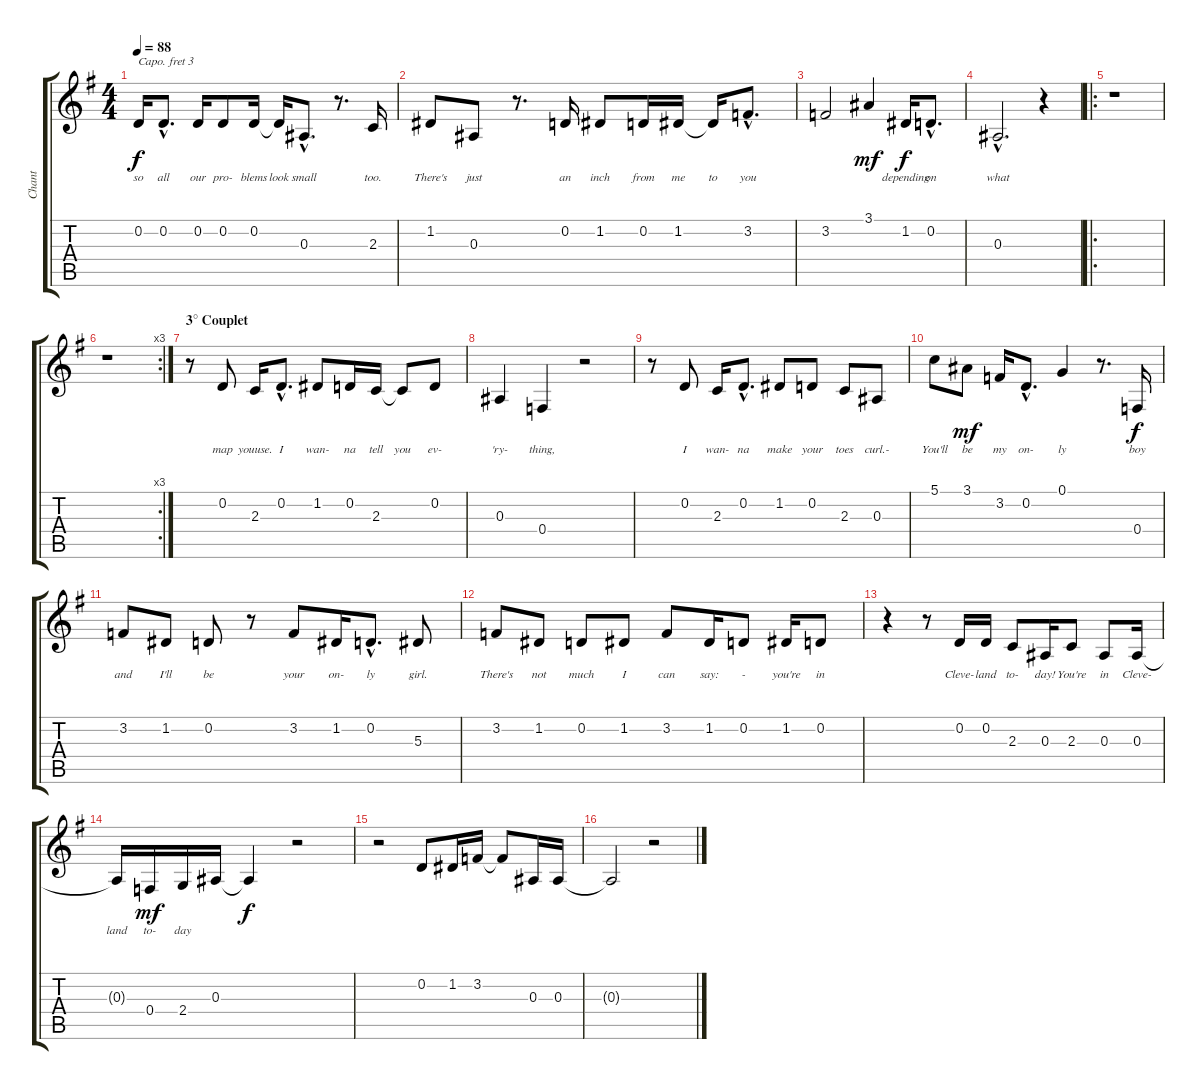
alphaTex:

\track ("Chant" "Chant") {instrument drawbarorgan}
\staff {score tabs}
\capo 3
\tuning (E4 B3 G3 D3 A2 E2) {hide}
\ts (4 4)
\tempo 88
\clef g2
\ks g
0.2.16{lyrics (0 "so") lyrics (1 "") lyrics (2 "") lyrics (3 "") lyrics (4 "") dy f} 0.2{hac}.8{d lyrics (0 "all") lyrics (1 "") lyrics (2 "") lyrics (3 "") lyrics (4 "")} 0.2.16{lyrics (0 "our") lyrics (1 "") lyrics (2 "") lyrics (3 "") lyrics (4 "")} 0.2.8{lyrics (0 "pro-") lyrics (1 "") lyrics (2 "") lyrics (3 "") lyrics (4 "")} 0.2.16{lyrics (0 "blems") lyrics (1 "") lyrics (2 "") lyrics (3 "") lyrics (4 "")} 0.2{t}.16{lyrics (0 "look") lyrics (1 "") lyrics (2 "") lyrics (3 "") lyrics (4 "")} 0.3{hac}.8{d lyrics (0 "small") lyrics (1 "") lyrics (2 "") lyrics (3 "") lyrics (4 "")} r.8{d} 2.3.16{lyrics (0 "too.") lyrics (1 "") lyrics (2 "") lyrics (3 "") lyrics (4 "")} |
1.2.8{lyrics (0 "There's") lyrics (1 "") lyrics (2 "") lyrics (3 "") lyrics (4 "")} 0.3.8{lyrics (0 "just") lyrics (1 "") lyrics (2 "") lyrics (3 "") lyrics (4 "")} r.8{d} 0.2.16{lyrics (0 "an") lyrics (1 "") lyrics (2 "") lyrics (3 "") lyrics (4 "")} 1.2.8{lyrics (0 "inch") lyrics (1 "") lyrics (2 "") lyrics (3 "") lyrics (4 "")} 0.2.16{lyrics (0 "from") lyrics (1 "") lyrics (2 "") lyrics (3 "") lyrics (4 "")} 1.2.16{lyrics (0 "me") lyrics (1 "") lyrics (2 "") lyrics (3 "") lyrics (4 "")} 1.2{t}.16{lyrics (0 "to") lyrics (1 "") lyrics (2 "") lyrics (3 "") lyrics (4 "")} 3.2{hac}.8{d lyrics (0 "you") lyrics (1 "") lyrics (2 "") lyrics (3 "") lyrics (4 "")} |
3.2.2{lyrics (0 "") lyrics (1 "") lyrics (2 "") lyrics (3 "") lyrics (4 "")} 3.1.4{lyrics (0 "") lyrics (1 "") lyrics (2 "") lyrics (3 "") lyrics (4 "") dy mf} 1.2.16{lyrics (0 "depending") lyrics (1 "") lyrics (2 "") lyrics (3 "") lyrics (4 "") dy f} 0.2{hac}.8{d lyrics (0 "on") lyrics (1 "") lyrics (2 "") lyrics (3 "") lyrics (4 "")} |
0.3{hac}.2{d lyrics (0 "what") lyrics (1 "") lyrics (2 "") lyrics (3 "") lyrics (4 "")} r.4 |
\ro
r.1 |
\rc 3
r.1 |
\section ("" "3° Couplet")
r.8 0.2.8{lyrics (0 "map") lyrics (1 "") lyrics (2 "") lyrics (3 "") lyrics (4 "")} 2.3.16{lyrics (0 "youuse.") lyrics (1 "") lyrics (2 "") lyrics (3 "") lyrics (4 "")} 0.2{hac}.8{d lyrics (0 "I") lyrics (1 "") lyrics (2 "") lyrics (3 "") lyrics (4 "")} 1.2.8{lyrics (0 "wan-") lyrics (1 "") lyrics (2 "") lyrics (3 "") lyrics (4 "")} 0.2.16{lyrics (0 "na") lyrics (1 "") lyrics (2 "") lyrics (3 "") lyrics (4 "")} 2.3.16{lyrics (0 "tell") lyrics (1 "") lyrics (2 "") lyrics (3 "") lyrics (4 "")} 2.3{t}.8{lyrics (0 "you") lyrics (1 "") lyrics (2 "") lyrics (3 "") lyrics (4 "")} 0.2.8{lyrics (0 "ev-") lyrics (1 "") lyrics (2 "") lyrics (3 "") lyrics (4 "")} |
0.3.4{lyrics (0 "'ry-") lyrics (1 "") lyrics (2 "") lyrics (3 "") lyrics (4 "")} 0.4.4{lyrics (0 "thing,") lyrics (1 "") lyrics (2 "") lyrics (3 "") lyrics (4 "")} r.2 |
r.8 0.2.8{lyrics (0 "I") lyrics (1 "") lyrics (2 "") lyrics (3 "") lyrics (4 "")} 2.3.16{lyrics (0 "wan-") lyrics (1 "") lyrics (2 "") lyrics (3 "") lyrics (4 "")} 0.2{hac}.8{d lyrics (0 "na") lyrics (1 "") lyrics (2 "") lyrics (3 "") lyrics (4 "")} 1.2.8{lyrics (0 "make") lyrics (1 "") lyrics (2 "") lyrics (3 "") lyrics (4 "")} 0.2.8{lyrics (0 "your") lyrics (1 "") lyrics (2 "") lyrics (3 "") lyrics (4 "")} 2.3.8{lyrics (0 "toes") lyrics (1 "") lyrics (2 "") lyrics (3 "") lyrics (4 "")} 0.3.8{lyrics (0 "curl.-") lyrics (1 "") lyrics (2 "") lyrics (3 "") lyrics (4 "")} |
5.1.8{lyrics (0 "You'll") lyrics (1 "") lyrics (2 "") lyrics (3 "") lyrics (4 "")} 3.1.8{lyrics (0 "be") lyrics (1 "") lyrics (2 "") lyrics (3 "") lyrics (4 "") dy mf} 3.2.16{lyrics (0 "my") lyrics (1 "") lyrics (2 "") lyrics (3 "") lyrics (4 "")} 0.2{hac}.8{d lyrics (0 "on-") lyrics (1 "") lyrics (2 "") lyrics (3 "") lyrics (4 "")} 0.1.4{lyrics (0 "ly") lyrics (1 "") lyrics (2 "") lyrics (3 "") lyrics (4 "")} r.8{d} 0.4.16{lyrics (0 "boy") lyrics (1 "") lyrics (2 "") lyrics (3 "") lyrics (4 "") dy f} |
3.2.8{lyrics (0 "and") lyrics (1 "") lyrics (2 "") lyrics (3 "") lyrics (4 "")} 1.2.8{lyrics (0 "I'll") lyrics (1 "") lyrics (2 "") lyrics (3 "") lyrics (4 "")} 0.2.8{lyrics (0 "be") lyrics (1 "") lyrics (2 "") lyrics (3 "") lyrics (4 "")} r.8 3.2.8{lyrics (0 "your") lyrics (1 "") lyrics (2 "") lyrics (3 "") lyrics (4 "")} 1.2.16{lyrics (0 "on-") lyrics (1 "") lyrics (2 "") lyrics (3 "") lyrics (4 "")} 0.2{hac}.8{d lyrics (0 "ly") lyrics (1 "") lyrics (2 "") lyrics (3 "") lyrics (4 "")} 5.3.8{lyrics (0 "girl.") lyrics (1 "") lyrics (2 "") lyrics (3 "") lyrics (4 "")} |
3.2.8{lyrics (0 "There's") lyrics (1 "") lyrics (2 "") lyrics (3 "") lyrics (4 "")} 1.2.8{lyrics (0 "not") lyrics (1 "") lyrics (2 "") lyrics (3 "") lyrics (4 "")} 0.2.8{lyrics (0 "much") lyrics (1 "") lyrics (2 "") lyrics (3 "") lyrics (4 "")} 1.2.8{lyrics (0 "I") lyrics (1 "") lyrics (2 "") lyrics (3 "") lyrics (4 "")} 3.2.8{lyrics (0 "can") lyrics (1 "") lyrics (2 "") lyrics (3 "") lyrics (4 "")} 1.2.16{lyrics (0 "say:") lyrics (1 "") lyrics (2 "") lyrics (3 "") lyrics (4 "")} 0.2.8{lyrics (0 "-") lyrics (1 "") lyrics (2 "") lyrics (3 "") lyrics (4 "")} 1.2.16{lyrics (0 "you're") lyrics (1 "") lyrics (2 "") lyrics (3 "") lyrics (4 "")} 0.2.8{lyrics (0 "in") lyrics (1 "") lyrics (2 "") lyrics (3 "") lyrics (4 "")} |
r.4 r.8 0.2.16{lyrics (0 "Cleve-") lyrics (1 "") lyrics (2 "") lyrics (3 "") lyrics (4 "")} 0.2.16{lyrics (0 "land") lyrics (1 "") lyrics (2 "") lyrics (3 "") lyrics (4 "")} 2.3.8{lyrics (0 "to-") lyrics (1 "") lyrics (2 "") lyrics (3 "") lyrics (4 "")} 0.3.16{lyrics (0 "day!") lyrics (1 "") lyrics (2 "") lyrics (3 "") lyrics (4 "")} 2.3.8{lyrics (0 "You're") lyrics (1 "") lyrics (2 "") lyrics (3 "") lyrics (4 "")} 0.3.8{lyrics (0 "in") lyrics (1 "") lyrics (2 "") lyrics (3 "") lyrics (4 "")} 0.3.16{lyrics (0 "Cleve-") lyrics (1 "") lyrics (2 "") lyrics (3 "") lyrics (4 "")} |
0.3{t}.16{lyrics (0 "land") lyrics (1 "") lyrics (2 "") lyrics (3 "") lyrics (4 "")} 0.4.16{lyrics (0 "to-") lyrics (1 "") lyrics (2 "") lyrics (3 "") lyrics (4 "") dy mf} 2.4.16{lyrics (0 "day") lyrics (1 "") lyrics (2 "") lyrics (3 "") lyrics (4 "")} 0.3.16 0.3{t}.4{dy f} r.2 |
r.2 0.2.8 1.2.16 3.2.16 3.2{t}.8 0.3.16 0.3.16 |
0.3{t}.2 r.2
